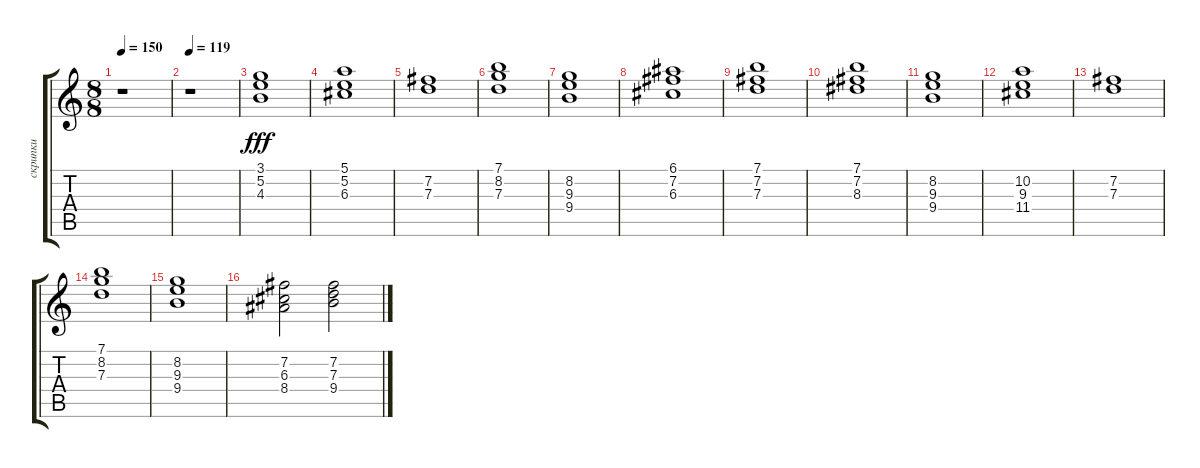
\track ("скрипки" "скрипки") {instrument fretlessbass}
\staff {score tabs}
\tuning (E4 B3 G3 D3 A2 E2) {hide}
\ts (8 8)
\tempo 150
\clef g2
\ks c
r.1{dy fff} |
\tempo 119
r.1 |
(3.1 5.2 4.3).1 |
(5.1 5.2 6.3).1 |
(7.2 7.3).1 |
(7.1 8.2 7.3).1 |
(8.2 9.3 9.4).1 |
(6.1 7.2 6.3).1 |
(7.1 7.2 7.3).1 |
(7.1 7.2 8.3).1 |
(8.2 9.3 9.4).1 |
(10.2 9.3 11.4).1 |
(7.2 7.3).1 |
(7.1 8.2 7.3).1 |
(8.2 9.3 9.4).1 |
(7.2 6.3 8.4).2 (7.2 7.3 9.4).2
